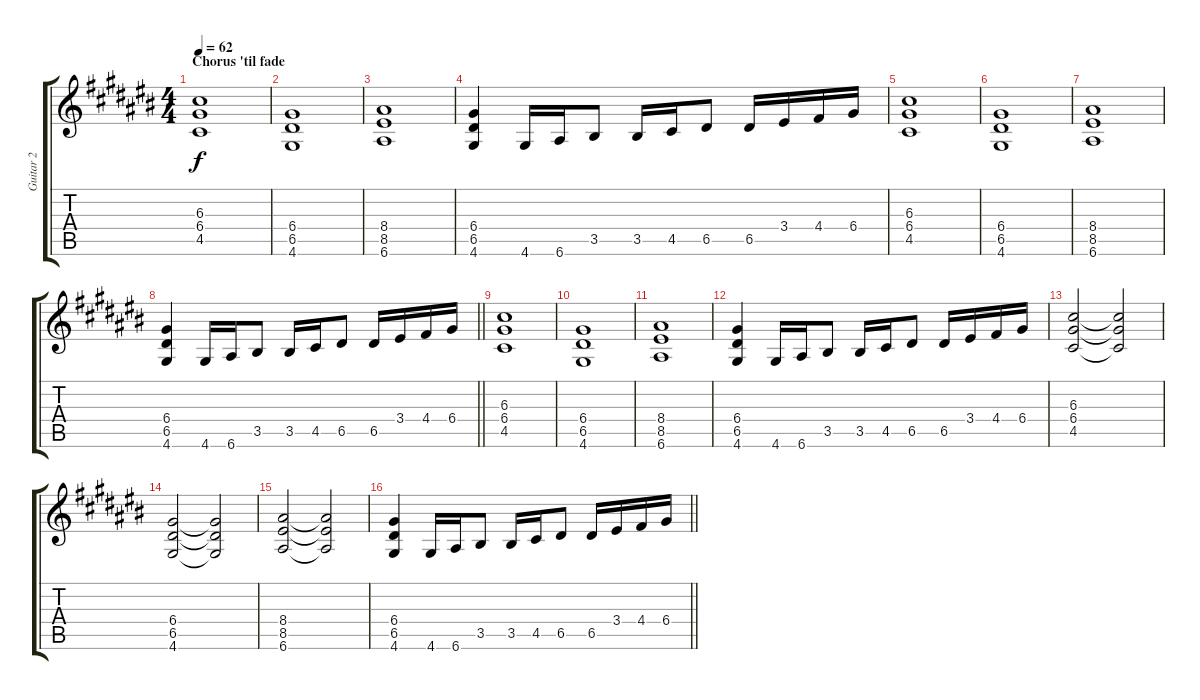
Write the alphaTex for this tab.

\track ("Guitar 2" "Guitar 2") {instrument overdrivenguitar}
\staff {score tabs}
\tuning (E4 B3 G3 D3 A2 E2) {hide}
\ts (4 4)
\section ("" "Chorus 'til fade")
\tempo 62
\clef g2
\ks c#
(6.3 6.4 4.5).1{dy f} |
(6.4 6.5 4.6).1 |
(8.4 8.5 6.6).1 |
(6.4 6.5 4.6).4 4.6.16 6.6.16 3.5.8 3.5.16 4.5.16 6.5.8 6.5.16 3.4.16 4.4.16 6.4.16 |
(6.3 6.4 4.5).1 |
(6.4 6.5 4.6).1 |
(8.4 8.5 6.6).1 |
\barLineRight lightlight
(6.4 6.5 4.6).4 4.6.16 6.6.16 3.5.8 3.5.16 4.5.16 6.5.8 6.5.16 3.4.16 4.4.16 6.4.16 |
(6.3 6.4 4.5).1 |
(6.4 6.5 4.6).1 |
(8.4 8.5 6.6).1 |
(6.4 6.5 4.6).4 4.6.16 6.6.16 3.5.8 3.5.16{volume 10} 4.5.16 6.5.8 6.5.16 3.4.16 4.4.16 6.4.16 |
(6.3 6.4 4.5).2{volume 9} (6.3{t} 6.4{t} 4.5{t}).2{volume 8} |
(6.4 6.5 4.6).2{volume 7} (6.4{t} 6.5{t} 4.6{t}).2{volume 6} |
(8.4 8.5 6.6).2{volume 5} (8.4{t} 8.5{t} 6.6{t}).2{volume 4} |
\barLineRight lightlight
(6.4 6.5 4.6).4{volume 3} 4.6.16 6.6.16 3.5.8 3.5.16{volume 2} 4.5.16 6.5.8 6.5.16 3.4.16 4.4.16 6.4.16
